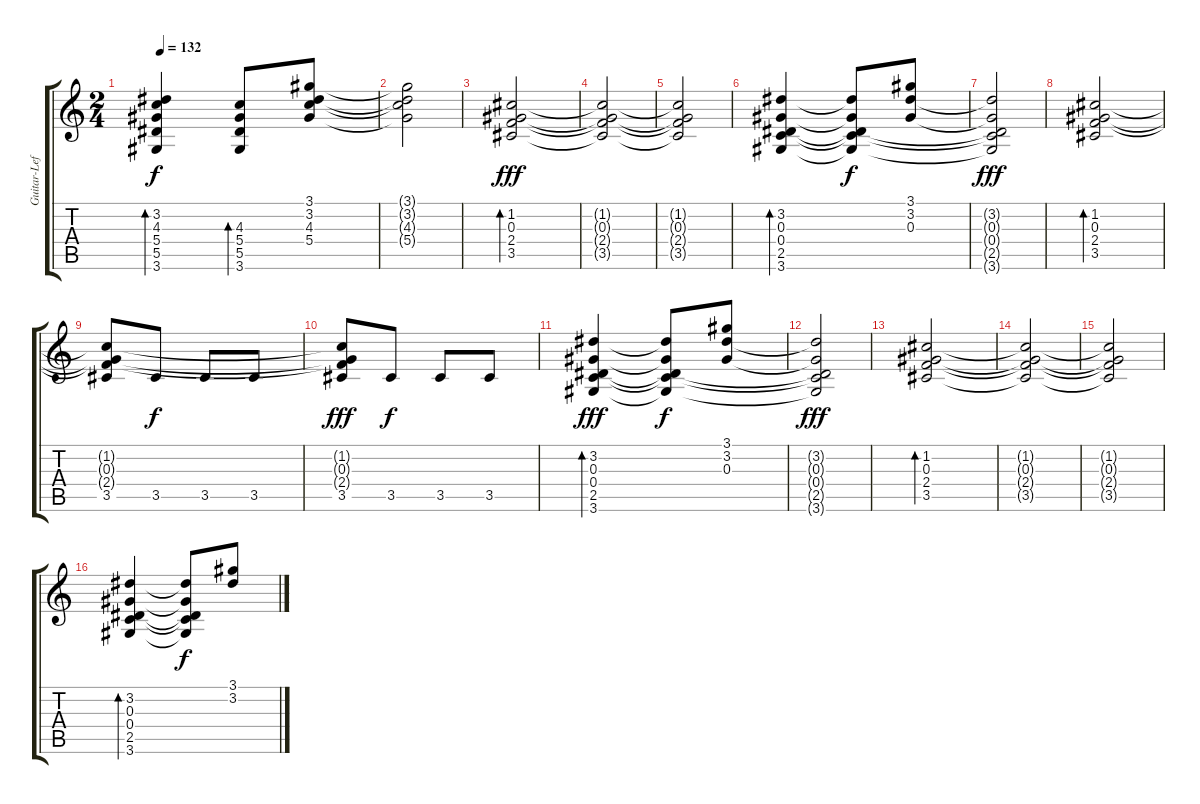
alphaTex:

\track ("Guitar-Left" "Guitar-Lef") {instrument acousticguitarsteel}
\staff {score tabs}
\tuning (F4 C4 Ab3 Eb3 Bb2 F2) {hide}
\ts (2 4)
\tempo 132
\clef g2
\ks c
(3.2 4.3 5.4 5.5 3.6).4{bd 120 dy f} (4.3 5.4 5.5 3.6).8{bd 60} (3.1 3.2 4.3 5.4).8 |
(3.1{t} 3.2{t} 4.3{t} 5.4{t}).2 |
(1.2 0.3 2.4 3.5).2{bd 240 dy fff volume 10} |
(1.2{t} 0.3{t} 2.4{t} 3.5{t}).2 |
(1.2{t} 0.3{t} 2.4{t} 3.5{t}).2 |
(3.2 0.3 0.4 2.5 3.6).4{bd 240} (3.2{t} 0.3{t} 0.4{t} 2.5{t} 3.6{t}).8{dy f} (3.1 3.2 0.3).8 |
(3.2{t} 0.3{t} 0.4{t} 2.5{t} 3.6{t}).2{dy fff} |
(1.2 0.3 2.4 3.5).2{bd 240} |
(1.2{t} 0.3{t} 2.4{t} 3.5).8 3.5.8{dy f} 3.5.8 3.5.8 |
(1.2{t} 0.3{t} 2.4{t} 3.5).8{dy fff} 3.5.8{dy f} 3.5.8 3.5.8 |
(3.2 0.3 0.4 2.5 3.6).4{bd 240 dy fff} (3.2{t} 0.3{t} 0.4{t} 2.5{t} 3.6{t}).8{dy f} (3.1 3.2 0.3).8 |
(3.2{t} 0.3{t} 0.4{t} 2.5{t} 3.6{t}).2{dy fff} |
(1.2 0.3 2.4 3.5).2{bd 240} |
(1.2{t} 0.3{t} 2.4{t} 3.5{t}).2 |
(1.2{t} 0.3{t} 2.4{t} 3.5{t}).2 |
(3.2 0.3 0.4 2.5 3.6).4{bd 240} (3.2{t} 0.3{t} 0.4{t} 2.5{t} 3.6{t}).8{dy f} (3.1 3.2).8
